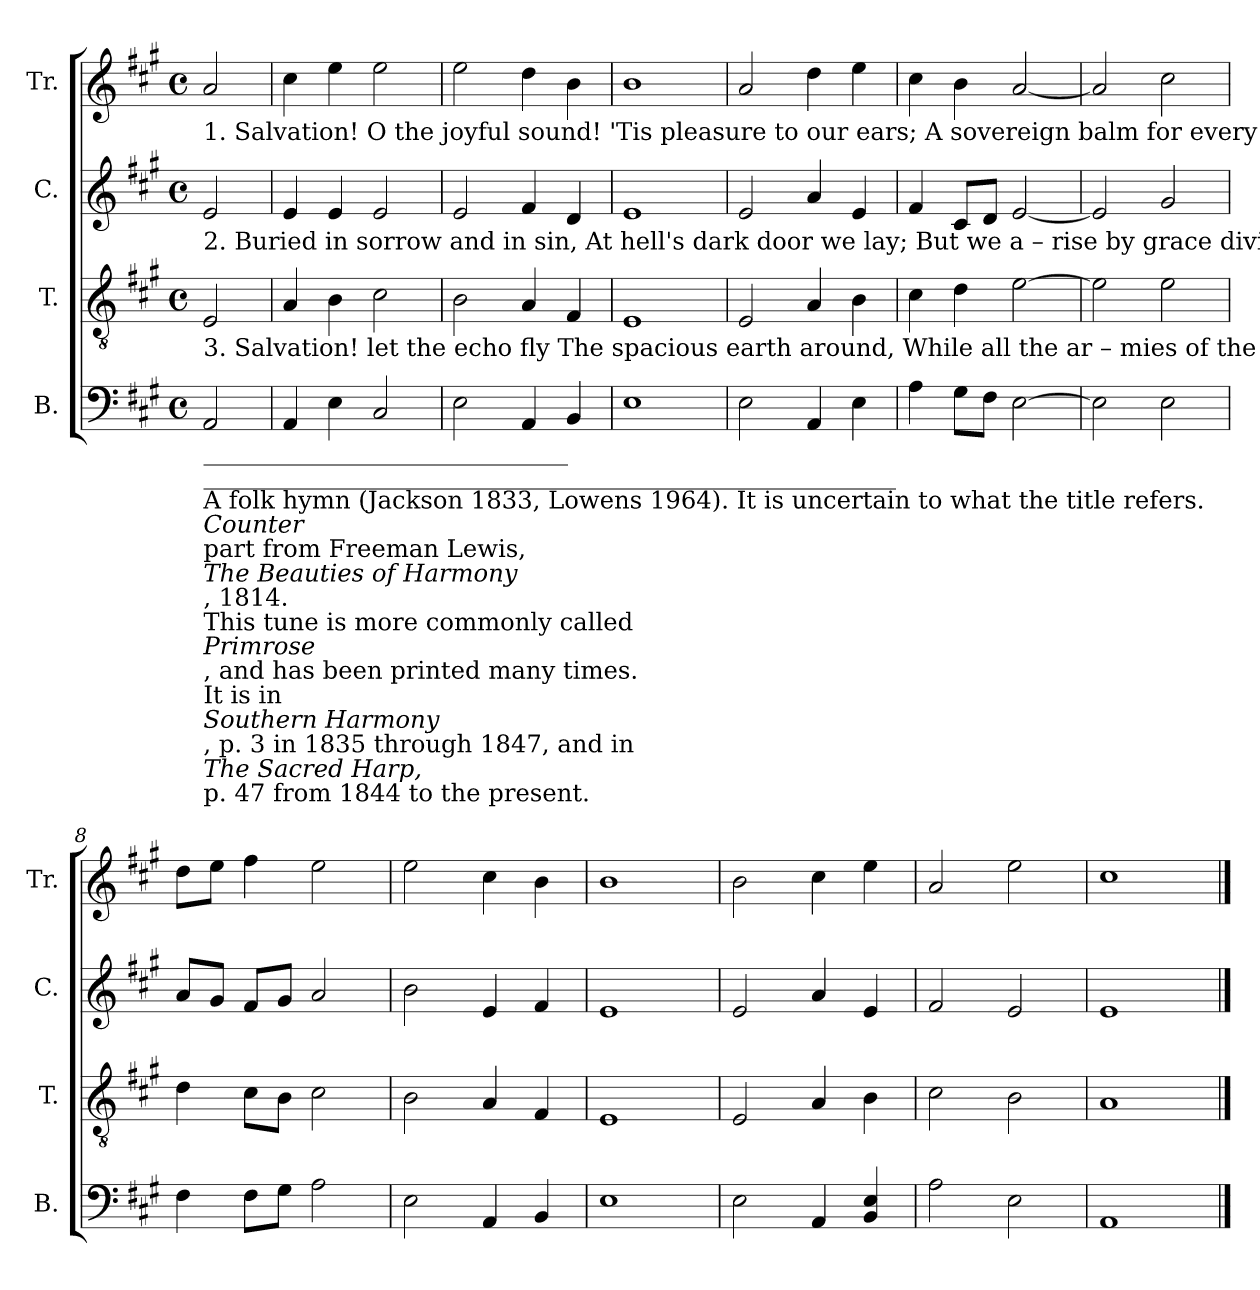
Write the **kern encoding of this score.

**kern	**kern	**kern	**kern
*part4	*part3	*part2	*part1
*staff4	*staff3	*staff2	*staff1
*I"B.	*I"T.	*I"C.	*I"Tr.
*I'B.	*I'T.	*I'C.	*I'Tr.
*clefF4	*clefGv2	*clefG2	*clefG2
*k[f#c#g#]	*k[f#c#g#]	*k[f#c#g#]	*k[f#c#g#]
*M4/4	*M4/4	*M4/4	*M4/4
*met(c)	*met(c)	*met(c)	*met(c)
=1	=1	=1	=1
!	!	!	!LO:TX:b:t=1. Salvation!  O  the joyful sound!  'Tis pleasure to  our ears;       A sovereign balm for  every  wound,   A cordial for  our  fears.
!	!	!LO:TX:b:t=2. Buried in  sorrow and  in   sin,   At hell's dark door we  lay;     But  we    a  –  rise   by grace divine     To see a  heavenly day.	!
!	!LO:TX:b:t=3. Salvation! let   the  echo     fly    The spacious earth around, While  all   the   ar – mies of the sky  Conspire to raise the sound.	!	!
!LO:TX:b:t=______________________________	!	!	!
!LO:TX:b:t=_________________________________________________________	!	!	!
!LO:TX:b:t=A folk hymn (Jackson 1833, Lowens 1964). It is uncertain to what the title refers.	!	!	!
!LO:TX:b:i:t=Counter	!	!	!
!LO:TX:b:t=part from Freeman Lewis,	!	!	!
!LO:TX:b:i:t=The Beauties of Harmony	!	!	!
!LO:TX:b:t=, 1814.	!	!	!
!LO:TX:b:t=This tune is more commonly called	!	!	!
!LO:TX:b:i:t=Primrose	!	!	!
!LO:TX:b:t=, and has been printed many times.	!	!	!
!LO:TX:b:t=It is in	!	!	!
!LO:TX:b:i:t=Southern Harmony	!	!	!
!LO:TX:b:t=, p. 3 in 1835 through 1847, and in	!	!	!
!LO:TX:b:i:t=The Sacred Harp,	!	!	!
!LO:TX:b:t=p. 47 from 1844 to the present.	!	!	!
2AA/	2E/	2e/	2a/
=2	=2	=2	=2
4AA/	4A/	4e/	4cc#\
4E\	4B\	4e/	4ee\
2C#/	2c#\	2e/	2ee\
=3	=3	=3	=3
2E\	2B\	2e/	2ee\
4AA/	4A/	4f#/	4dd\
4BB/	4F#/	4d/	4b\
=4	=4	=4	=4
1E	1E	1e	1b
=5	=5	=5	=5
2E\	2E/	2e/	2a/
4AA/	4A/	4a/	4dd\
4E\	4B\	4e/	4ee\
=6	=6	=6	=6
4A\	4c#\	4f#/	4cc#\
8G#\L	4d\	8c#/L	4b\
8F#\J	.	8d/J	.
[2E\	[2e\	[2e/	[2a/
=7	=7	=7	=7
2E\]	2e\]	2e/]	2a/]
2E\	2e\	2g#/	2cc#\
=8	=8	=8	=8
4F#\	4d\	8a/L	8dd\L
.	.	8g#/J	8ee\J
8F#\L	8c#\L	8f#/L	4ff#\
8G#\J	8B\J	8g#/J	.
2A\	2c#\	2a/	2ee\
=9	=9	=9	=9
2E\	2B\	2b\	2ee\
4AA/	4A/	4e/	4cc#\
4BB/	4F#/	4f#/	4b\
=10	=10	=10	=10
1E	1E	1e	1b
=11	=11	=11	=11
2E\	2E/	2e/	2b\
4AA/	4A/	4a/	4cc#\
4BB/ 4E/	4B\	4e/	4ee\
=12	=12	=12	=12
2A\	2c#\	2f#/	2a/
2E\	2B\	2e/	2ee\
=13	=13	=13	=13
1AA	1A	1e	1cc#
==	==	==	==
*-	*-	*-	*-
